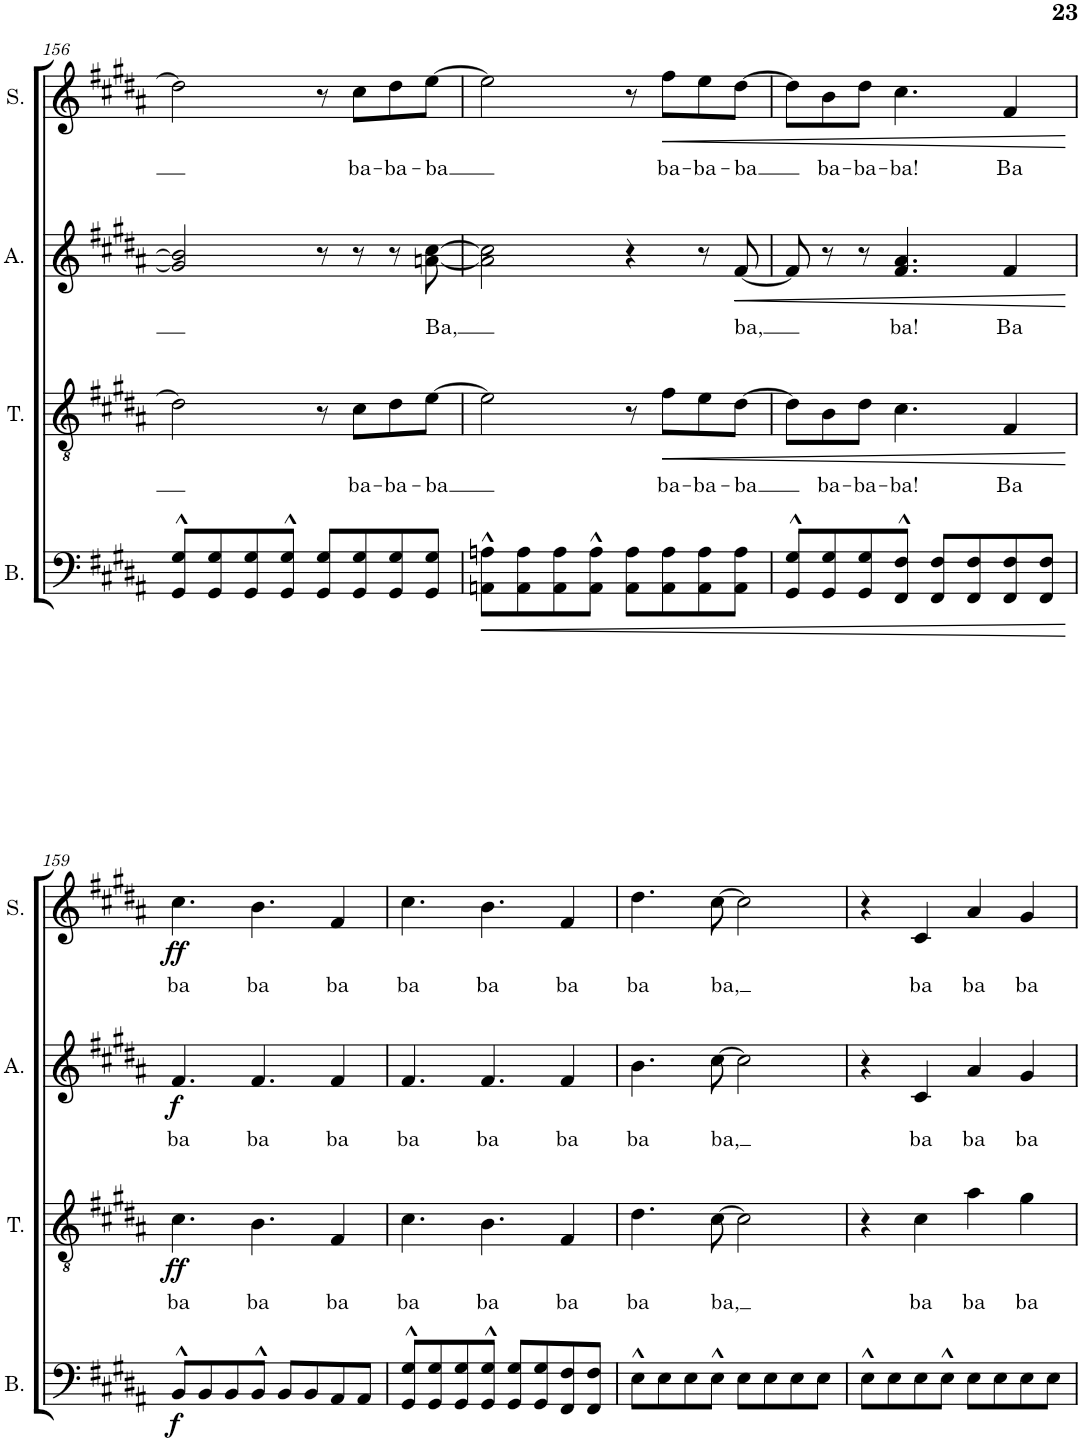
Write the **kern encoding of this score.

**kern	**dynam	**kern	**text	**dynam	**kern	**text	**dynam	**kern	**text	**dynam
*part4	*part4	*part3	*part3	*part3	*part2	*part2	*part2	*part1	*part1	*part1
*staff4	*staff4	*staff3	*staff3	*staff3	*staff2	*staff2	*staff2	*staff1	*staff1	*staff1
*I"Bass	*	*I"Tenor	*	*	*I"Alto	*	*	*I"Soprano	*	*
*I'B.	*	*I'T.	*	*	*I'A.	*	*	*I'S.	*	*
!!LO:PB:g=z
*clefF4	*	*clefGv2	*	*	*clefG2	*	*	*clefG2	*	*
*k[f#c#g#d#a#]	*	*k[f#c#g#d#a#]	*	*	*k[f#c#g#d#a#]	*	*	*k[f#c#g#d#a#]	*	*
*M4/4	*	*M4/4	*	*	*M4/4	*	*	*M4/4	*	*
=156	=156	=156	=156	=156	=156	=156	=156	=156	=156	=156
8GG#/^^ 8G#/^^L	.	2d#\]	.	.	2g#/] 2b#/]	.	.	2dd#\]	.	.
8GG#/ 8G#/	.	.	.	.	.	.	.	.	.	.
8GG#/ 8G#/	.	.	.	.	.	.	.	.	.	.
8GG#/^^ 8G#/^^J	.	.	.	.	.	.	.	.	.	.
8GG#/ 8G#/L	.	8r	.	.	8r	.	.	8r	.	.
!	!	!	!LO:LY:b	!	!	!	!	!	!LO:LY:b	!
8GG#/ 8G#/	.	8c#\L	ba-	.	8r	.	.	8cc#\L	ba-	.
!	!	!	!LO:LY:b	!	!	!	!	!	!LO:LY:b	!
8GG#/ 8G#/	.	8d#\	-ba-	.	8r	.	.	8dd#\	-ba-	.
!	!	!	!LO:LY:b	!	!	!LO:LY:b	!	!	!LO:LY:b	!
8GG#/ 8G#/J	.	[8e\J	-ba	.	[8an\ [8cc#\	Ba,	.	[8ee\J	-ba	.
=157	=157	=157	=157	=157	=157	=157	=157	=157	=157	=157
!	!LO:HP:b	!	!	!	!	!	!	!	!	!
8AAn\^^ 8An\^^L	<	2e\]	.	.	2a\] 2cc#\]	.	.	2ee\]	.	.
8AA\ 8A\	.	.	.	.	.	.	.	.	.	.
8AA\ 8A\	.	.	.	.	.	.	.	.	.	.
8AA\^^ 8A\^^J	.	.	.	.	.	.	.	.	.	.
8AA\ 8A\L	.	8r	.	.	4r	.	.	8r	.	.
!	!	!	!LO:LY:b	!LO:HP:b	!	!	!	!	!LO:LY:b	!LO:HP:b
8AA\ 8A\	.	8f#\L	ba-	<	.	.	.	8ff#\L	ba-	<
!	!	!	!LO:LY:b	!	!	!	!	!	!LO:LY:b	!
8AA\ 8A\	.	8e\	-ba-	.	8r	.	.	8ee\	-ba-	.
!	!	!	!LO:LY:b	!	!	!LO:LY:b	!LO:HP:b	!	!LO:LY:b	!
8AA\ 8A\J	.	[8d#\J	-ba	.	[8f#/	ba,	<	[8dd#\J	-ba	.
=158	=158	=158	=158	=158	=158	=158	=158	=158	=158	=158
8GG#/^^ 8G#/^^L	.	8d#\L]	.	.	8f#/]	.	.	8dd#\L]	.	.
!	!	!	!LO:LY:b	!	!	!	!	!	!LO:LY:b	!
8GG#/ 8G#/	.	8B\	ba-	.	8r	.	.	8b\	ba-	.
!	!	!	!LO:LY:b	!	!	!	!	!	!LO:LY:b	!
8GG#/ 8G#/	.	8d#\J	-ba-	.	8r	.	.	8dd#\J	-ba-	.
!	!	!	!LO:LY:b	!	!	!LO:LY:b	!	!	!LO:LY:b	!
8FF#/^^ 8F#/^^J	.	4.c#\	-ba!	.	4.f#/ 4.a#/	ba!	.	4.cc#\	-ba!	.
8FF#/ 8F#/L	.	.	.	.	.	.	.	.	.	.
8FF#/ 8F#/	.	.	.	.	.	.	.	.	.	.
!	!	!	!LO:LY:b	!	!	!LO:LY:b	!	!	!LO:LY:b	!
8FF#/ 8F#/	.	4F#/	Ba	.	4f#/	Ba	.	4f#/	Ba	.
8FF#/ 8F#/J	.	.	.	.	.	.	.	.	.	.
.	[	.	.	[	.	.	[	.	.	[
!!LO:LB:g=z
=159	=159	=159	=159	=159	=159	=159	=159	=159	=159	=159
!	!LO:DY:b	!	!LO:LY:b	!LO:DY:b	!	!LO:LY:b	!LO:DY:b	!	!LO:LY:b	!LO:DY:b
8BB^^/L	f	4.c#\	ba	ff	4.f#/	ba	f	4.cc#\	ba	ff
8BB/	.	.	.	.	.	.	.	.	.	.
8BB/	.	.	.	.	.	.	.	.	.	.
!	!	!	!LO:LY:b	!	!	!LO:LY:b	!	!	!LO:LY:b	!
8BB^^/J	.	4.B\	ba	.	4.f#/	ba	.	4.b\	ba	.
8BB/L	.	.	.	.	.	.	.	.	.	.
8BB/	.	.	.	.	.	.	.	.	.	.
!	!	!	!LO:LY:b	!	!	!LO:LY:b	!	!	!LO:LY:b	!
8AA#/	.	4F#/	ba	.	4f#/	ba	.	4f#/	ba	.
8AA#/J	.	.	.	.	.	.	.	.	.	.
=160	=160	=160	=160	=160	=160	=160	=160	=160	=160	=160
!	!	!	!LO:LY:b	!	!	!LO:LY:b	!	!	!LO:LY:b	!
8GG#/^^ 8G#/^^L	.	4.c#\	ba	.	4.f#/	ba	.	4.cc#\	ba	.
8GG#/ 8G#/	.	.	.	.	.	.	.	.	.	.
8GG#/ 8G#/	.	.	.	.	.	.	.	.	.	.
!	!	!	!LO:LY:b	!	!	!LO:LY:b	!	!	!LO:LY:b	!
8GG#/^^ 8G#/^^J	.	4.B\	ba	.	4.f#/	ba	.	4.b\	ba	.
8GG#/ 8G#/L	.	.	.	.	.	.	.	.	.	.
8GG#/ 8G#/	.	.	.	.	.	.	.	.	.	.
!	!	!	!LO:LY:b	!	!	!LO:LY:b	!	!	!LO:LY:b	!
8FF#/ 8F#/	.	4F#/	ba	.	4f#/	ba	.	4f#/	ba	.
8FF#/ 8F#/J	.	.	.	.	.	.	.	.	.	.
=161	=161	=161	=161	=161	=161	=161	=161	=161	=161	=161
!	!	!	!LO:LY:b	!	!	!LO:LY:b	!	!	!LO:LY:b	!
8E^^\L	.	4.d#\	ba	.	4.b\	ba	.	4.dd#\	ba	.
8E\	.	.	.	.	.	.	.	.	.	.
8E\	.	.	.	.	.	.	.	.	.	.
!	!	!	!LO:LY:b	!	!	!LO:LY:b	!	!	!LO:LY:b	!
8E^^\J	.	[8c#\	ba,	.	[8cc#\	ba,	.	[8cc#\	ba,	.
8E\L	.	2c#\]	.	.	2cc#\]	.	.	2cc#\]	.	.
8E\	.	.	.	.	.	.	.	.	.	.
8E\	.	.	.	.	.	.	.	.	.	.
8E\J	.	.	.	.	.	.	.	.	.	.
=162	=162	=162	=162	=162	=162	=162	=162	=162	=162	=162
8E^^\L	.	4r	.	.	4r	.	.	4r	.	.
8E\	.	.	.	.	.	.	.	.	.	.
!	!	!	!LO:LY:b	!	!	!LO:LY:b	!	!	!LO:LY:b	!
8E\	.	4c#\	ba	.	4c#/	ba	.	4c#/	ba	.
8E^^\J	.	.	.	.	.	.	.	.	.	.
!	!	!	!LO:LY:b	!	!	!LO:LY:b	!	!	!LO:LY:b	!
8E\L	.	4a#\	ba	.	4a#/	ba	.	4a#/	ba	.
8E\	.	.	.	.	.	.	.	.	.	.
!	!	!	!LO:LY:b	!	!	!LO:LY:b	!	!	!LO:LY:b	!
8E\	.	4g#\	ba	.	4g#/	ba	.	4g#/	ba	.
8E\J	.	.	.	.	.	.	.	.	.	.
=	=	=	=	=	=	=	=	=	=	=
*-	*-	*-	*-	*-	*-	*-	*-	*-	*-	*-
